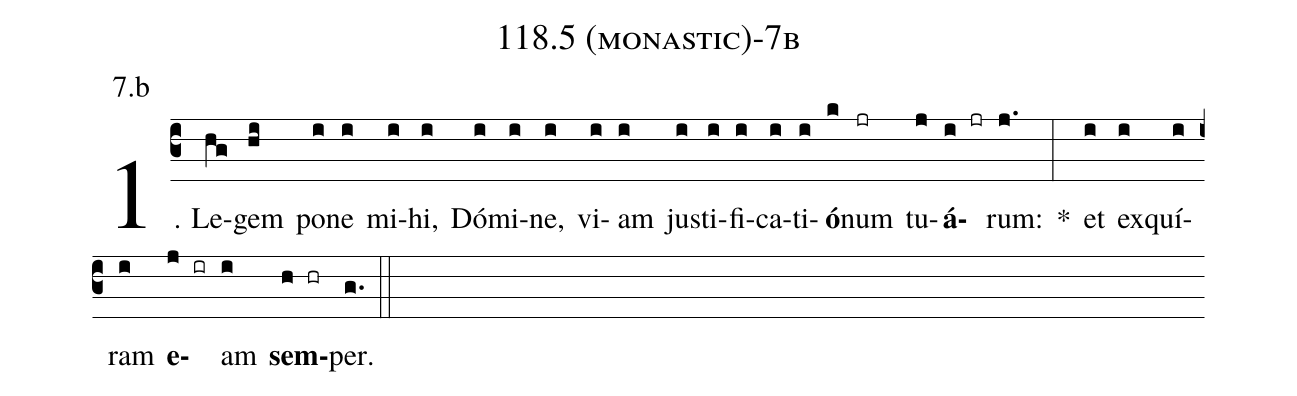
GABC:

name: 118.5 (monastic)-7b;
annotation: 7.b;
%%
(c3)1. Le(hg)gem(hi) po(i)ne(i) mi(i)hi,(i) Dó(i)mi(i)ne,(i) vi(i)am(i) jus(i)ti(i)fi(i)ca(i)ti(i)<b>ó</b>(k)num(jr) tu(j)<b>á</b>(i jr)rum:(j.) *(:) et(i) ex(i)quí(i)ram(i) <b>e</b>(j ir)am(i) <b>sem</b>(h hr)per.(g.) (::)
